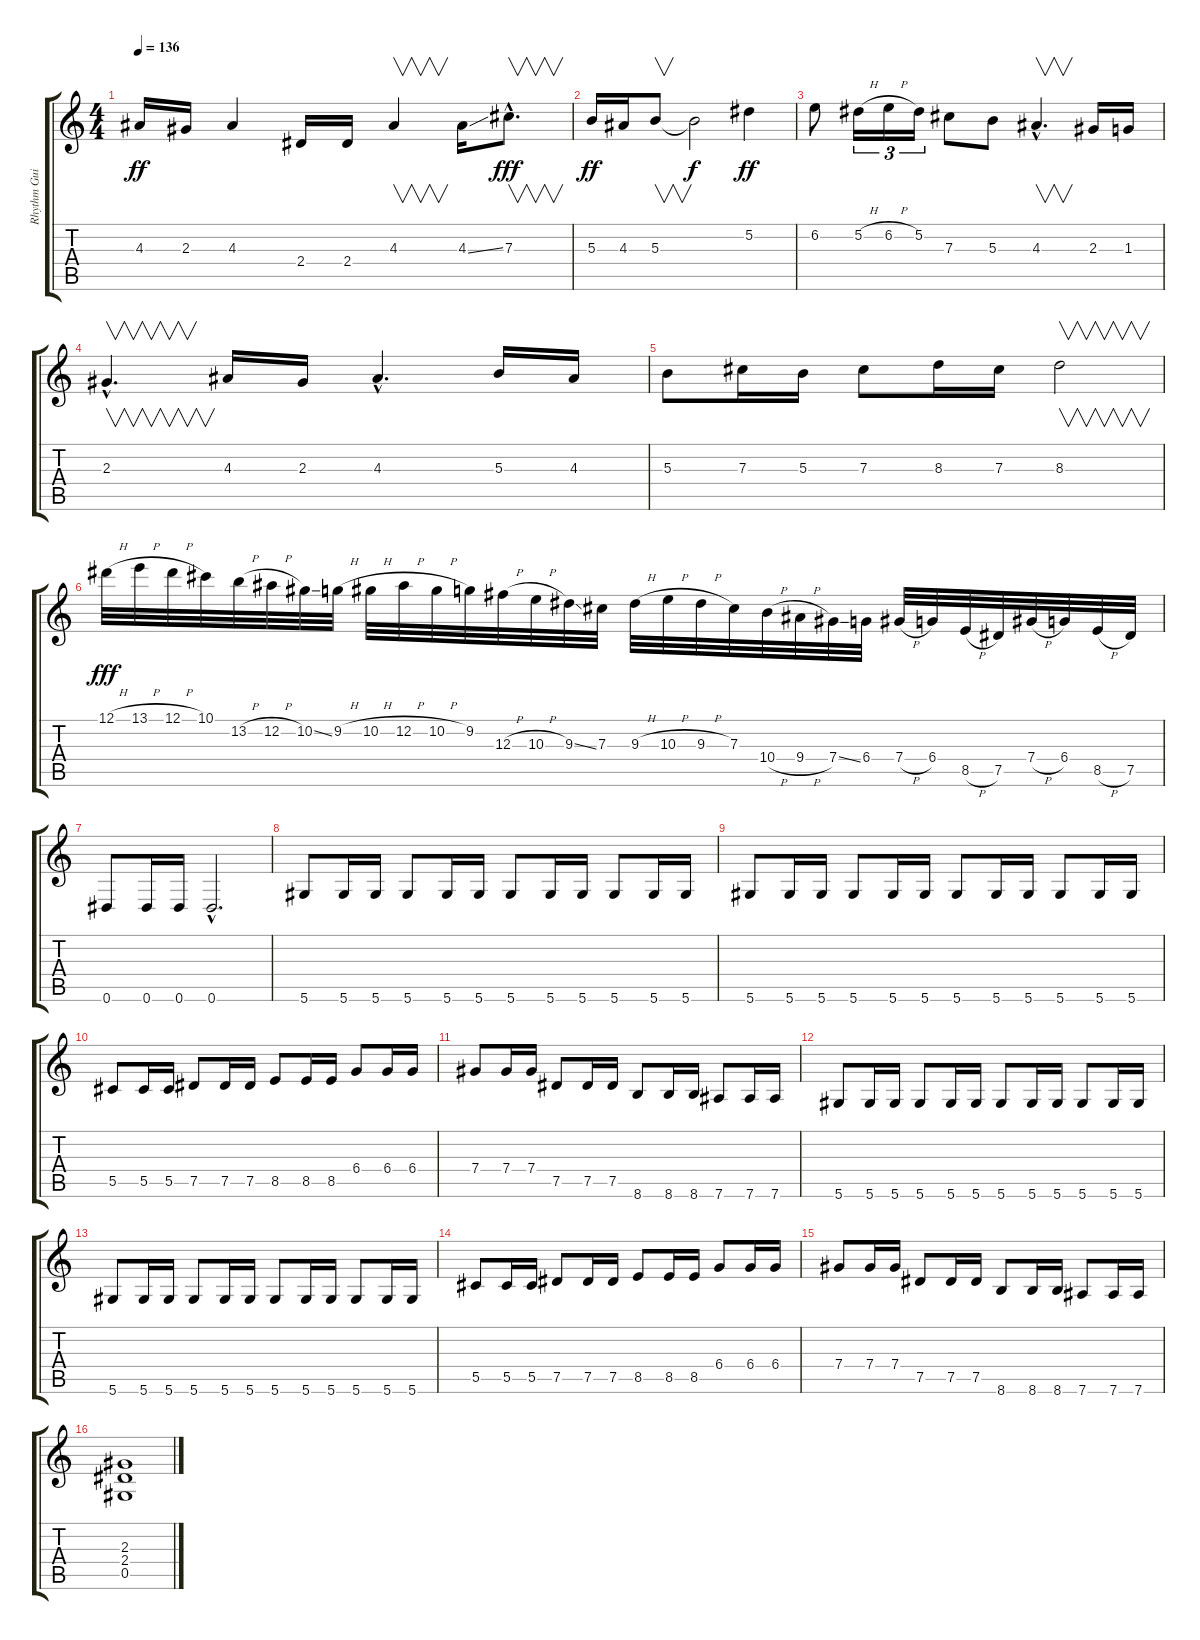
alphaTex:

\track ("Rhythm Guitar" "Rhythm Gui") {instrument overdrivenguitar}
\staff {score tabs}
\tuning (Eb4 Bb3 Gb3 Db3 Ab2 Eb2) {hide}
\ts (4 4)
\tempo 136
\clef g2
\ks c
4.3.16{dy ff} 2.3.16 4.3.4 2.4.16 2.4.16 4.3.4{v} 4.3{ss}.16 7.3{hac}.8{v d dy fff} |
5.3.16{dy ff} 4.3.16 5.3.8{v} 5.3{t}.2{dy f} 5.2.4{dy ff} |
6.2.8 5.2{h}.16{tu (3 2)} 6.2{h}.16{tu (3 2)} 5.2.16{tu (3 2)} 7.3.8 5.3.8 4.3{hac}.4{v d} 2.3.16 1.3.16 |
2.3{hac}.4{v d} 4.3.16 2.3.16 4.3{hac}.4{d} 5.3.16 4.3.16 |
5.3.8 7.3.16 5.3.16 7.3.8 8.3.16 7.3.16 8.3.2{v} |
12.1{h}.32{dy fff} 13.1{h}.32 12.1{h}.32 10.1.32 13.2{h}.32 12.2{h}.32 10.2{ss}.32 9.2{h}.32 10.2{h}.32 12.2{h}.32 10.2{h}.32 9.2.32 12.3{h}.32 10.3{h}.32 9.3{ss}.32 7.3.32 9.3{h}.32 10.3{h}.32 9.3{h}.32 7.3.32 10.4{h}.32 9.4{h}.32 7.4{ss}.32 6.4.32 7.4{h}.32 6.4.32 8.5{h}.32 7.5.32 7.4{h}.32 6.4.32 8.5{h}.32 7.5.32 |
0.6.8 0.6.16 0.6.16 0.6{hac}.2{d} |
5.6.8 5.6.16 5.6.16 5.6.8 5.6.16 5.6.16 5.6.8 5.6.16 5.6.16 5.6.8 5.6.16 5.6.16 |
5.6.8 5.6.16 5.6.16 5.6.8 5.6.16 5.6.16 5.6.8 5.6.16 5.6.16 5.6.8 5.6.16 5.6.16 |
5.5.8 5.5.16 5.5.16 7.5.8 7.5.16 7.5.16 8.5.8 8.5.16 8.5.16 6.4.8 6.4.16 6.4.16 |
7.4.8 7.4.16 7.4.16 7.5.8 7.5.16 7.5.16 8.6.8 8.6.16 8.6.16 7.6.8 7.6.16 7.6.16 |
5.6.8 5.6.16 5.6.16 5.6.8 5.6.16 5.6.16 5.6.8 5.6.16 5.6.16 5.6.8 5.6.16 5.6.16 |
5.6.8 5.6.16 5.6.16 5.6.8 5.6.16 5.6.16 5.6.8 5.6.16 5.6.16 5.6.8 5.6.16 5.6.16 |
5.5.8 5.5.16 5.5.16 7.5.8 7.5.16 7.5.16 8.5.8 8.5.16 8.5.16 6.4.8 6.4.16 6.4.16 |
7.4.8 7.4.16 7.4.16 7.5.8 7.5.16 7.5.16 8.6.8 8.6.16 8.6.16 7.6.8 7.6.16 7.6.16 |
(2.3 2.4 0.5).1
